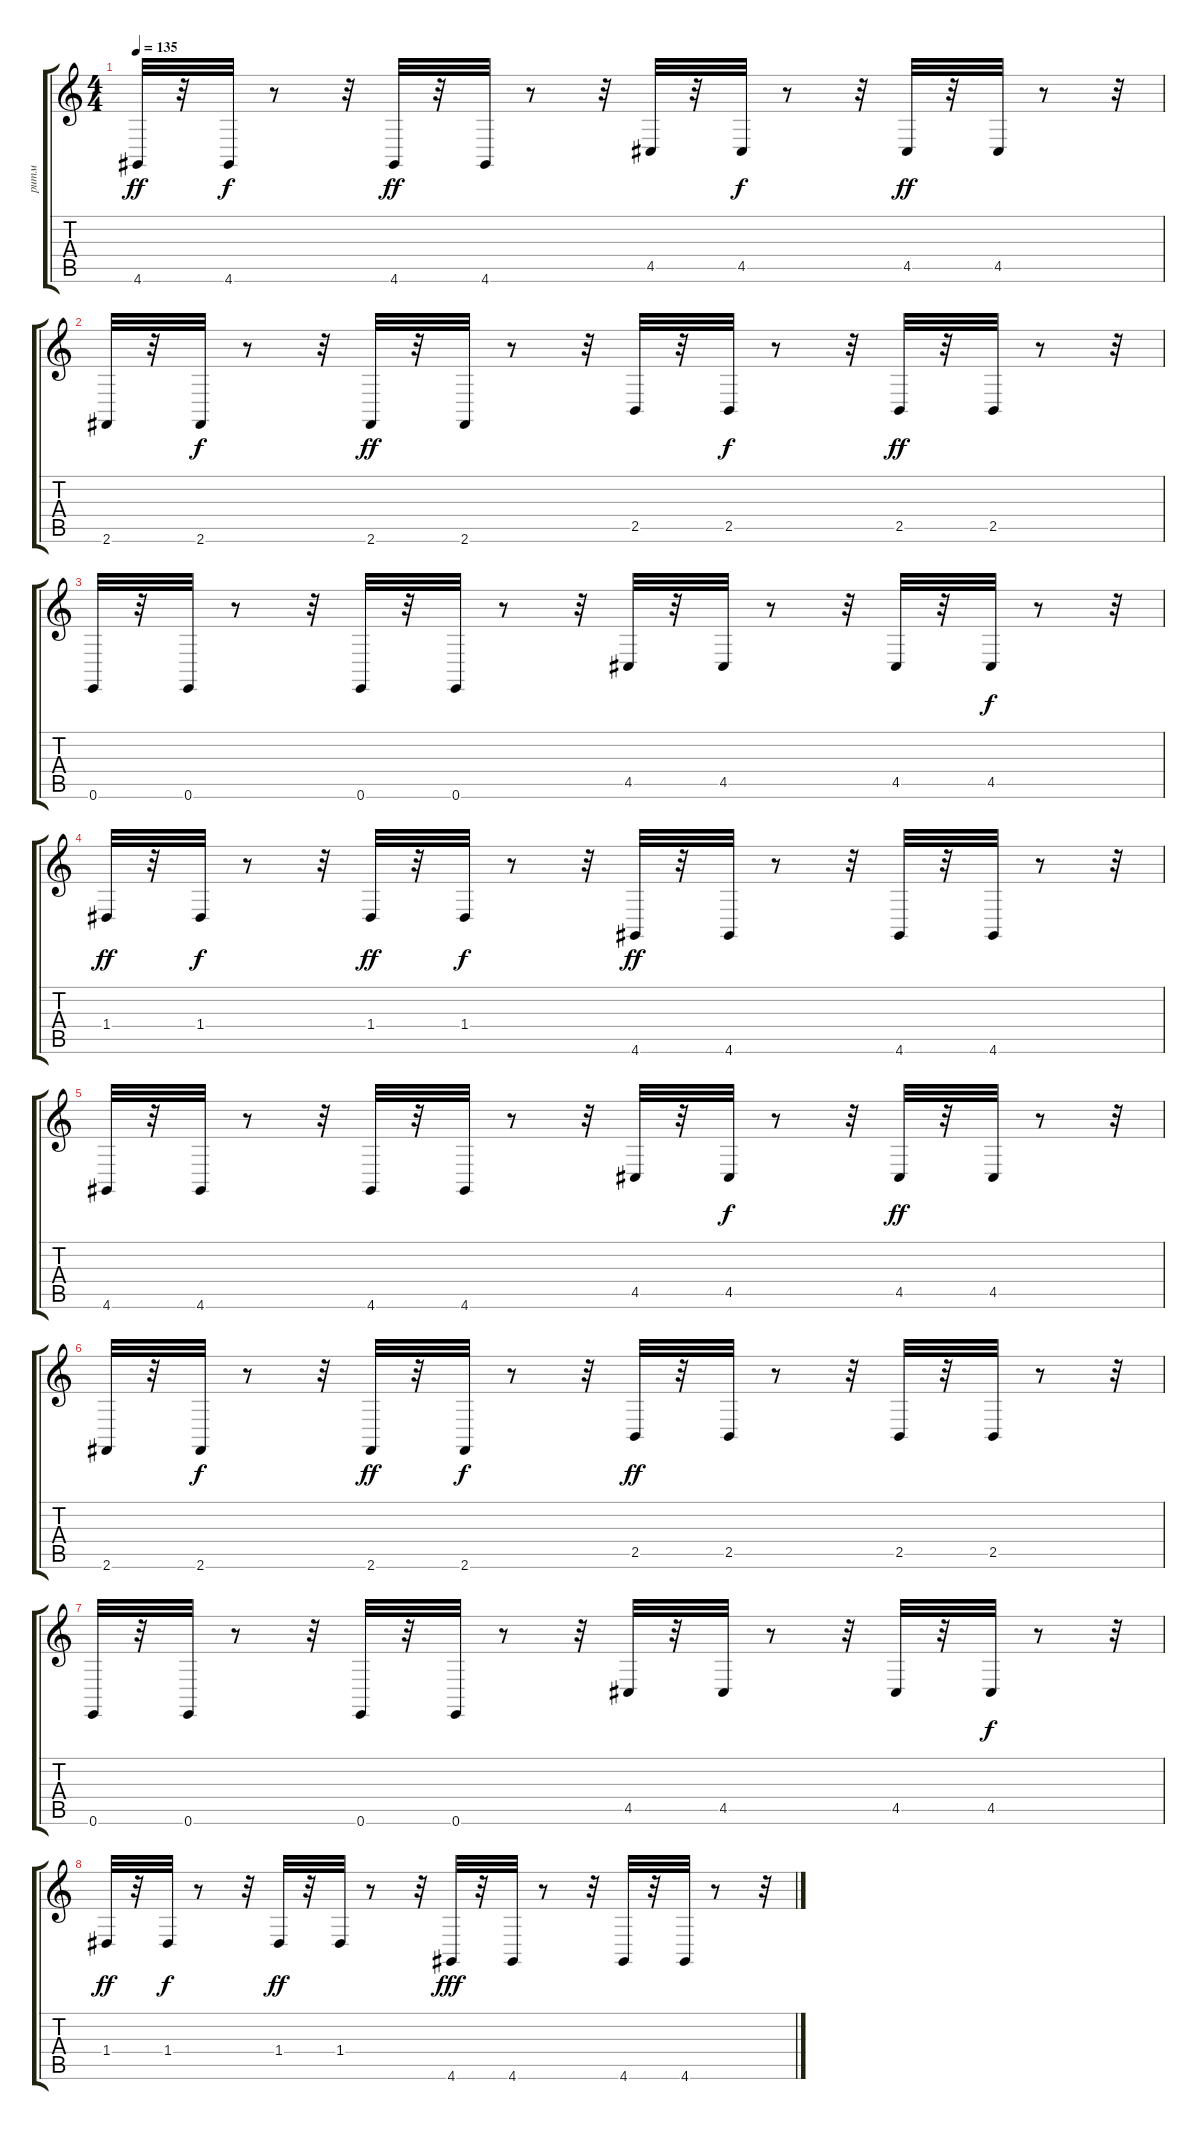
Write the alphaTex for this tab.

\track ("ритм" "ритм") {instrument orchestralharp}
\staff {score tabs}
\tuning (E4 B3 G3 D3 A2 E2) {hide}
\ts (4 4)
\tempo 135
\clef g2
\ks c
4.6.32{dy ff} r.32 4.6.32{dy f} r.8 r.32 4.6.32{dy ff} r.32 4.6.32 r.8 r.32 4.5.32 r.32 4.5.32{dy f} r.8 r.32 4.5.32{dy ff} r.32 4.5.32 r.8 r.32 |
2.6.32 r.32 2.6.32{dy f} r.8 r.32 2.6.32{dy ff} r.32 2.6.32 r.8 r.32 2.5.32 r.32 2.5.32{dy f} r.8 r.32 2.5.32{dy ff} r.32 2.5.32 r.8 r.32 |
0.6.32 r.32 0.6.32 r.8 r.32 0.6.32 r.32 0.6.32 r.8 r.32 4.5.32 r.32 4.5.32 r.8 r.32 4.5.32 r.32 4.5.32{dy f} r.8 r.32 |
1.4.32{dy ff} r.32 1.4.32{dy f} r.8 r.32 1.4.32{dy ff} r.32 1.4.32{dy f} r.8 r.32 4.6.32{dy ff} r.32 4.6.32 r.8 r.32 4.6.32 r.32 4.6.32 r.8 r.32 |
4.6.32 r.32 4.6.32 r.8 r.32 4.6.32 r.32 4.6.32 r.8 r.32 4.5.32 r.32 4.5.32{dy f} r.8 r.32 4.5.32{dy ff} r.32 4.5.32 r.8 r.32 |
2.6.32 r.32 2.6.32{dy f} r.8 r.32 2.6.32{dy ff} r.32 2.6.32{dy f} r.8 r.32 2.5.32{dy ff} r.32 2.5.32 r.8 r.32 2.5.32 r.32 2.5.32 r.8 r.32 |
0.6.32 r.32 0.6.32 r.8 r.32 0.6.32 r.32 0.6.32 r.8 r.32 4.5.32 r.32 4.5.32 r.8 r.32 4.5.32 r.32 4.5.32{dy f} r.8 r.32 |
1.4.32{dy ff} r.32 1.4.32{dy f} r.8 r.32 1.4.32{dy ff} r.32 1.4.32 r.8 r.32 4.6.32{dy fff} r.32 4.6.32 r.8 r.32 4.6.32 r.32 4.6.32 r.8 r.32
